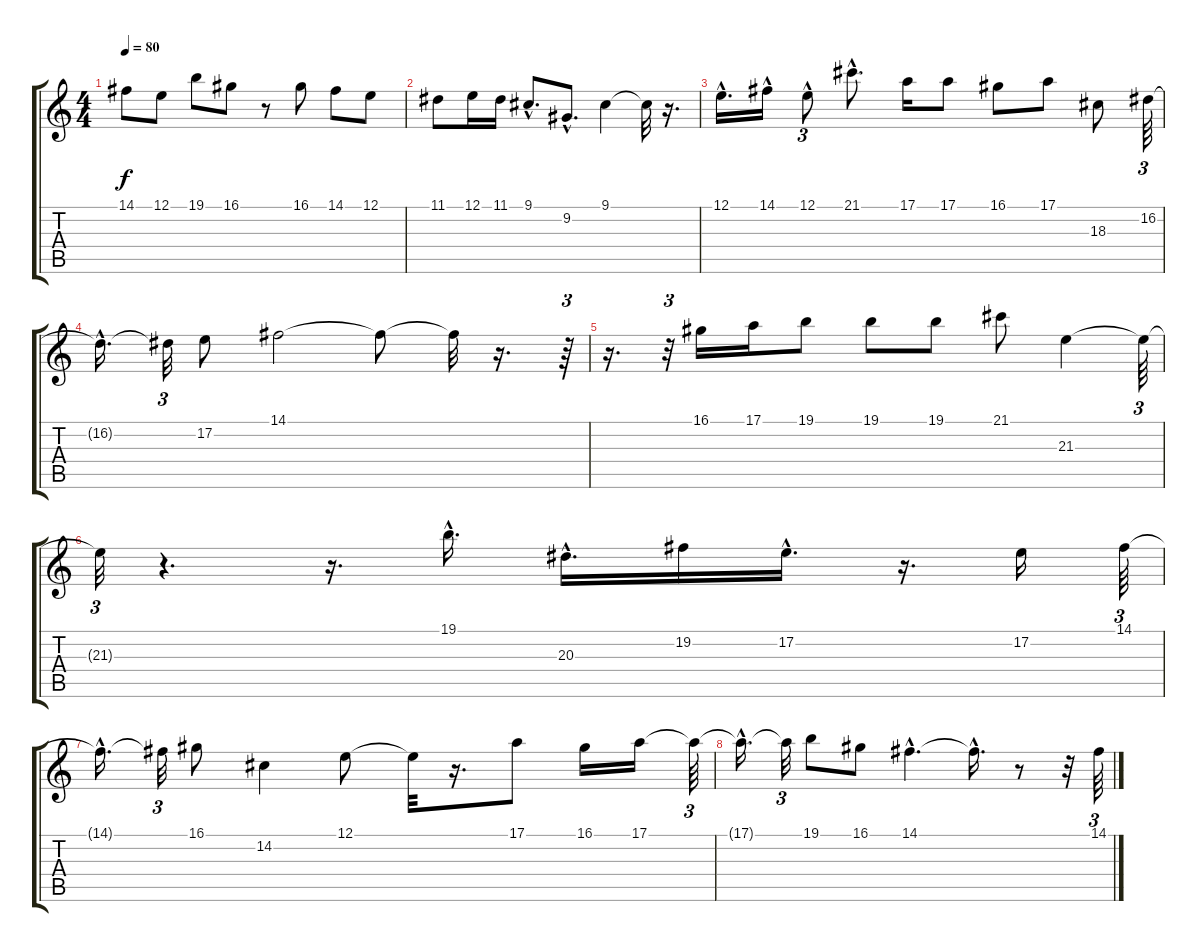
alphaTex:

\track "" {instrument voiceoohs}
\staff {score tabs}
\tuning (E4 B3 G3 D3 A2 E2) {hide}
\ts (4 4)
\tempo 80
\clef g2
\ks c
14.1.8{dy f instrument voiceoohs} 12.1.8 19.1.8 16.1.8 r.8 16.1.8 14.1.8 12.1.8 |
11.1.8 12.1.16 11.1.16 9.1{hac}.8{d} 9.2{hac}.8{d} 9.1.4 9.1{t}.32 r.16{d} |
12.1{hac}.16{d} 14.1{hac}.16 12.1{hac}.8{tu (3 2)} 21.1{hac}.8{d} 17.1.16 17.1.8 16.1.8 17.1.8 18.3.8 16.2.64{tu (3 2)} |
16.2{hac t}.16{d} 16.2{t}.32{tu (3 2)} 17.2.8 14.1.2 14.1{t}.8 14.1{t}.32 r.16{d} r.64{tu (3 2)} |
r.16{d} r.32{tu (3 2)} 16.1.16 17.1.16 19.1.8 19.1.8 19.1.8 21.1.8 21.3.4 21.3{t}.64{tu (3 2)} |
21.3{t}.32{tu (3 2)} r.4{d} r.16{d} 19.1{hac}.16{d} 20.3{hac}.16{d} 19.2.16 17.2{hac}.16{d} r.16{d} 17.2.16 14.1.64{tu (3 2)} |
14.1{hac t}.16{d} 14.1{t}.32{tu (3 2)} 16.1.8 14.2.4 12.1.8 12.1{t}.32 r.16{d} 17.1.8 16.1.16 17.1.16 17.1{t}.64{tu (3 2)} |
17.1{hac t}.16{d} 17.1{t}.32{tu (3 2)} 19.1.8 16.1.8 14.1{hac}.4{d} 14.1{hac t}.16{d} r.8 r.32 14.1.64{tu (3 2)}
